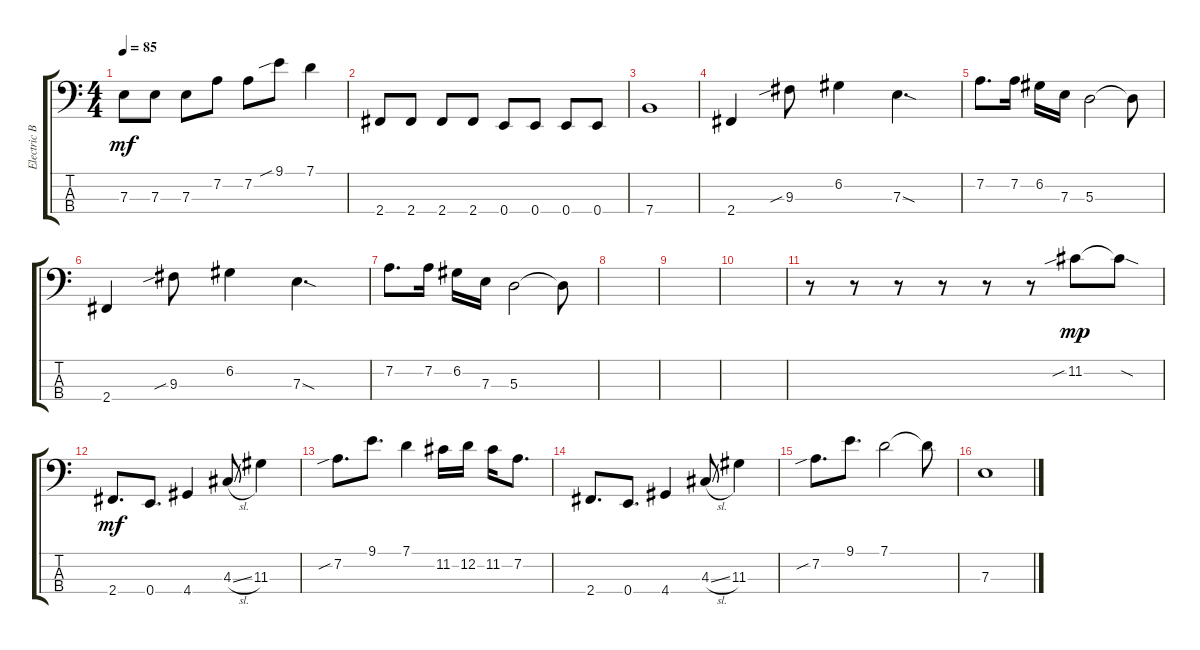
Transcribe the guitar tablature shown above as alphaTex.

\track ("Electric Bass" "Electric B") {mute instrument electricbassfinger}
\staff {score tabs}
\tuning (G2 D2 A1 E1) {hide}
\ts (4 4)
\tempo 85
\clef f4
\ks c
7.3.8{dy mf} 7.3.8 7.3.8 7.2.8 7.2.8 9.1{sib}.8 7.1.4 |
2.4.8 2.4.8 2.4.8 2.4.8 0.4.8 0.4.8 0.4.8 0.4.8 |
7.4.1 |
2.4.4 9.3{sib}.8 6.2.4 7.3{sod}.4{d} |
7.2.8{d} 7.2.16 6.2.16 7.3.16 5.3.2 5.3{t}.8 |
2.4.4 9.3{sib}.8 6.2.4 7.3{sod}.4{d} |
7.2.8{d} 7.2.16 6.2.16 7.3.16 5.3.2 5.3{t}.8 |
|
|
|
r.8 r.8 r.8 r.8 r.8 r.8 11.2{sib}.8{dy mp} 11.2{sod t}.8 |
2.4.8{d dy mf} 0.4.8{d} 4.4.4 4.3{sl}.8 11.3.4 |
7.2{sib}.8{d} 9.1.8{d} 7.1.4 11.2.16 12.2.16 11.2.16 7.2.8{d} |
2.4.8{d} 0.4.8{d} 4.4.4 4.3{sl}.8 11.3.4 |
7.2{sib}.8{d} 9.1.8{d} 7.1.2 7.1{t}.8 |
7.3.1
